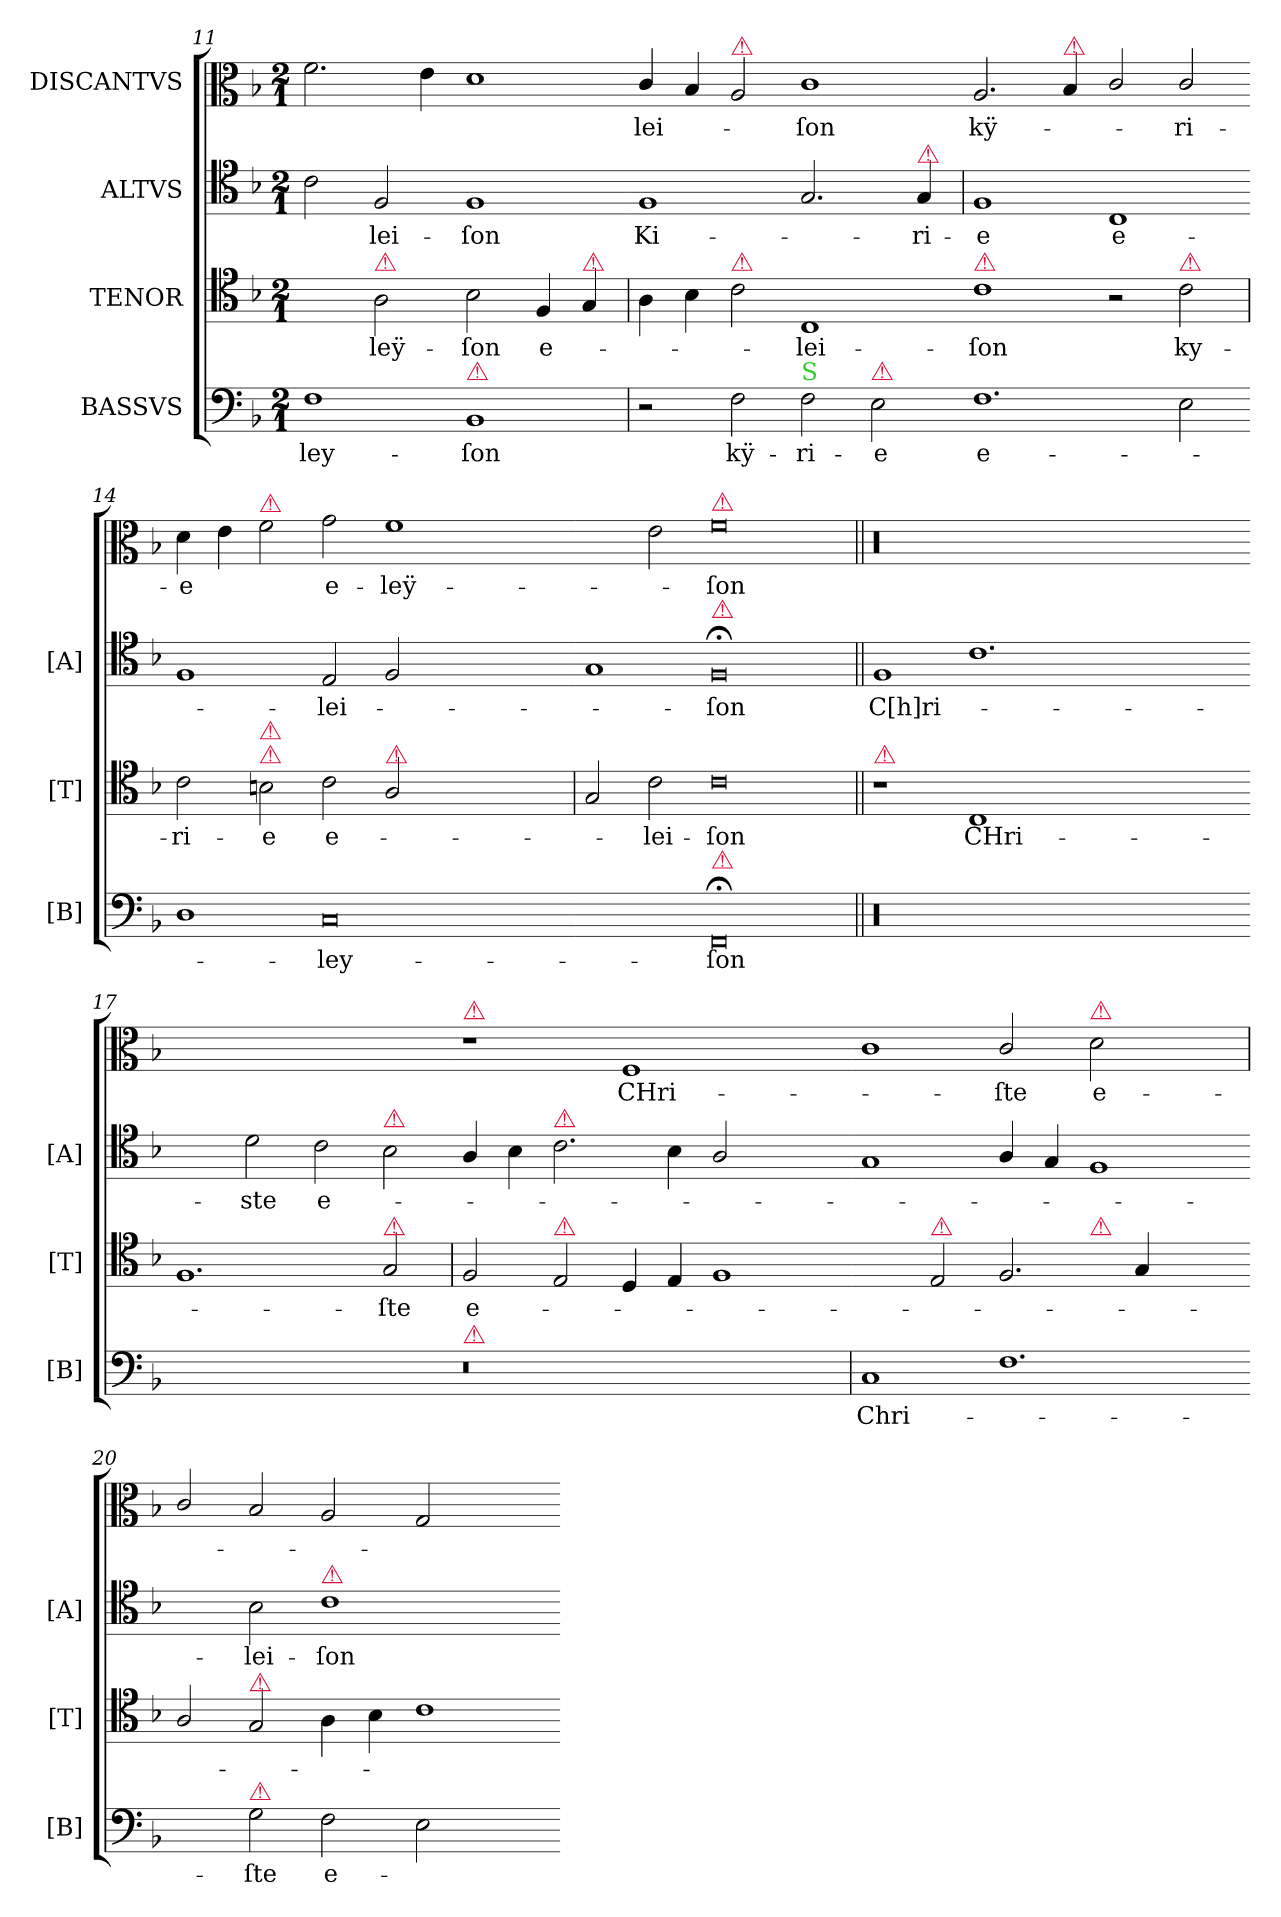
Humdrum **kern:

**kern	**text	**kern	**text	**kern	**text	**kern	**text
*part4	*part4	*part3	*part3	*part2	*part2	*part1	*part1
*staff4	*staff4	*staff3	*staff3	*staff2	*staff2	*staff1	*staff1
*I"BASSVS	*	*I"TENOR	*	*I"ALTVS	*	*I"DISCANTVS	*
*I'[B]	*	*I'[T]	*	*I'[A]	*	*	*
*clefF4	*	*clefC4	*	*clefC4	*	*clefC3	*
*k[b-]	*	*k[b-]	*	*k[b-]	*	*k[b-]	*
*M2/1	*	*M2/1	*	*M2/1	*	*M2/1	*
=11	=11	=11	=11	=11	=11	=11	=11
1F	-ley-	2ryy	.	2c\	.	2.f\	.
!	!	!LO:TX:a:color=crimson:t=⚠	!	!	!	!	!
.	.	2A\	-leӱ-	2F/	-lei-	.	.
.	.	.	.	.	.	4e\	.
!LO:TX:a:color=crimson:t=⚠	!	!	!	!	!	!	!
1BB-	-ſon	2B-\	-ſon	1F	-ſon	1d	.
.	.	4F/	e-	.	.	.	.
!	!	!LO:TX:a:color=crimson:t=⚠	!	!	!	!	!
.	.	4G/	.	.	.	.	.
=12	=12-	=12	=12-	=12-	=12-	=12-	=12-
2r	.	4A\	.	1F	Ki-	4c/	-lei-
.	.	4B-\	.	.	.	4B-/	.
!	!	!	!	!	!	!LO:TX:a:color=crimson:t=⚠	!
!	!	!LO:TX:a:color=crimson:t=⚠	!	!	!	!	!
2F\	kӱ-	2c\	.	.	.	2A/	.
!LO:TX:a:color=limegreen:t=S	!	!	!	!	!	!	!
2F\	-ri-	1C	-lei-	2.G/	.	1c	-ſon
!LO:TX:a:color=crimson:t=⚠	!	!	!	!	!	!	!
2E\	-e	.	.	.	.	.	.
!	!	!	!	!LO:TX:a:color=crimson:t=⚠	!	!	!
.	.	.	.	4G/	-ri-	.	.
=13-	=13-	=13-	=13-	=13	=13-	=13-	=13-
!	!	!LO:TX:a:color=crimson:t=⚠	!	!	!	!	!
1.F	e-	1c	-ſon	1F	-e	2.A/	kӱ-
!	!	!	!	!	!	!LO:TX:a:color=crimson:t=⚠	!
.	.	.	.	.	.	4B-/	.
.	.	2r	.	1C	e-	2c/	.
!	!	!LO:TX:a:color=crimson:t=⚠	!	!	!	!	!
2E\	.	2c\	ky-	.	.	2c/	-ri-
=14-	=14-	=14	=14-	=14-	=14-	=14-	=14-
1D	.	2c\	-ri-	1F	.	4d\	-e
.	.	.	.	.	.	4e\	.
!	!	!	!	!	!	!LO:TX:a:color=crimson:t=⚠	!
!	!	!LO:TX:a:color=crimson:t=⚠	!	!	!	!	!
!	!	!LO:TX:a:color=crimson:t=⚠	!	!	!	!	!
.	.	2Bn\	-e	.	.	2f\	.
0C	-ley-	2c\	e-	2E/	-lei-	2g\	e-
!	!	!LO:TX:a:color=crimson:t=⚠	!	!	!	!	!
.	.	2A/	.	2F/	.	1f\	-leӱ-
.	.	1ryy	.	1ryy	.	.	.
.	.	.	.	.	.	2ryy	.
=15-	=15-	=15	=15-	=15-	=15-	=15-	=15-
1ryy	.	2G/	.	1G	.	2ryy	.
.	.	2c\	-lei-	.	.	2e\	.
!	!	!	!	!	!	!LO:TX:a:color=crimson:t=⚠	!
!	!	!	!	!LO:TX:a:color=crimson:t=⚠	!	!	!
!LO:TX:a:color=crimson:t=⚠	!	!	!	!	!	!	!
0FF;<	-ſon	0c	-ſon	0F;<	-ſon	0f	-ſon
=16||	=16||	=16||	=16||	=16||	=16||	=16||	=16||
!	!	!LO:TX:a:color=crimson:t=⚠	!	!	!	!	!
00r	.	1r	.	1F	C[h]ri-	00r	.
.	.	1C	CHri-	1.c	.	.	.
.	.	0ryy	.	.	.	.	.
.	.	.	.	1.ryy	.	.	.
=17-	=17-	=17-	=17-	=17-	=17-	=17-	=17-
0ryy	.	1.F	.	2ryy	.	0ryy	.
.	.	.	.	2d\	-ste	.	.
.	.	.	.	2c\	e-	.	.
!	!	!	!	!LO:TX:a:color=crimson:t=⚠	!	!	!
!	!	!LO:TX:a:color=crimson:t=⚠	!	!	!	!	!
.	.	2G/	-ſte	2B-\	.	.	.
=18-	=18-	=18	=18-	=18-	=18-	=18-	=18-
!	!	!	!	!	!	!LO:TX:a:color=crimson:t=⚠	!
!LO:TX:a:color=crimson:t=⚠	!	!	!	!	!	!	!
0r	.	2F/	e-	4A/	.	1r	.
.	.	.	.	4B-\	.	.	.
!	!	!	!	!LO:TX:a:color=crimson:t=⚠	!	!	!
!	!	!LO:TX:a:color=crimson:t=⚠	!	!	!	!	!
.	.	2E/	.	2.c\	.	.	.
.	.	4D/	.	.	.	1F	CHri-
.	.	4E/	.	4B-\	.	.	.
.	.	1F/	.	2A/	.	.	.
2ryy	.	.	.	2ryy	.	2ryy	.
=19	=19-	=19-	=19-	=19-	=19-	=19-	=19-
*	*	*^	*	*	*	*	*
1C	Chri-	2ryy	1.ryy	.	1G	.	1c	.
!	!	!LO:TX:a:color=crimson:t=⚠	!	!	!	!	!	!
.	.	2E/	.	.	.	.	.	.
1.F	.	2.F/	.	.	4A/	.	2c/	-ſte
.	.	.	.	.	4G/	.	.	.
!	!	!	!	!	!	!	!LO:TX:a:color=crimson:t=⚠	!
!	!	!	!LO:TX:a:color=crimson:t=⚠	!	!	!	!	!
.	.	.	1ryy	.	1F/	.	2d\	e-
.	.	4G/	.	.	.	.	.	.
.	.	2ryy	.	.	.	.	2ryy	.
*	*	*v	*v	*	*	*	*	*
=20-	=20	=20-	=20	=20-	=20	=20	=20
2ryy	.	2A/	.	2ryy	.	2c/	.
!	!	!LO:TX:a:color=crimson:t=⚠	!	!	!	!	!
!LO:TX:a:color=crimson:t=⚠	!	!	!	!	!	!	!
2G\	-ſte	2G/	.	2B-\	-lei-	2B-/	.
!	!	!	!	!LO:TX:a:color=crimson:t=⚠	!	!	!
2F\	e-	4A\	.	1c	-ſon	2A/	.
.	.	4B-\	.	.	.	.	.
2E\	.	1c\	.	.	.	2G/	.
2ryy	.	.	.	2ryy	.	2ryy	.
=-	=-	=-	=-	=-	=-	=-	=-
*-	*-	*-	*-	*-	*-	*-	*-
